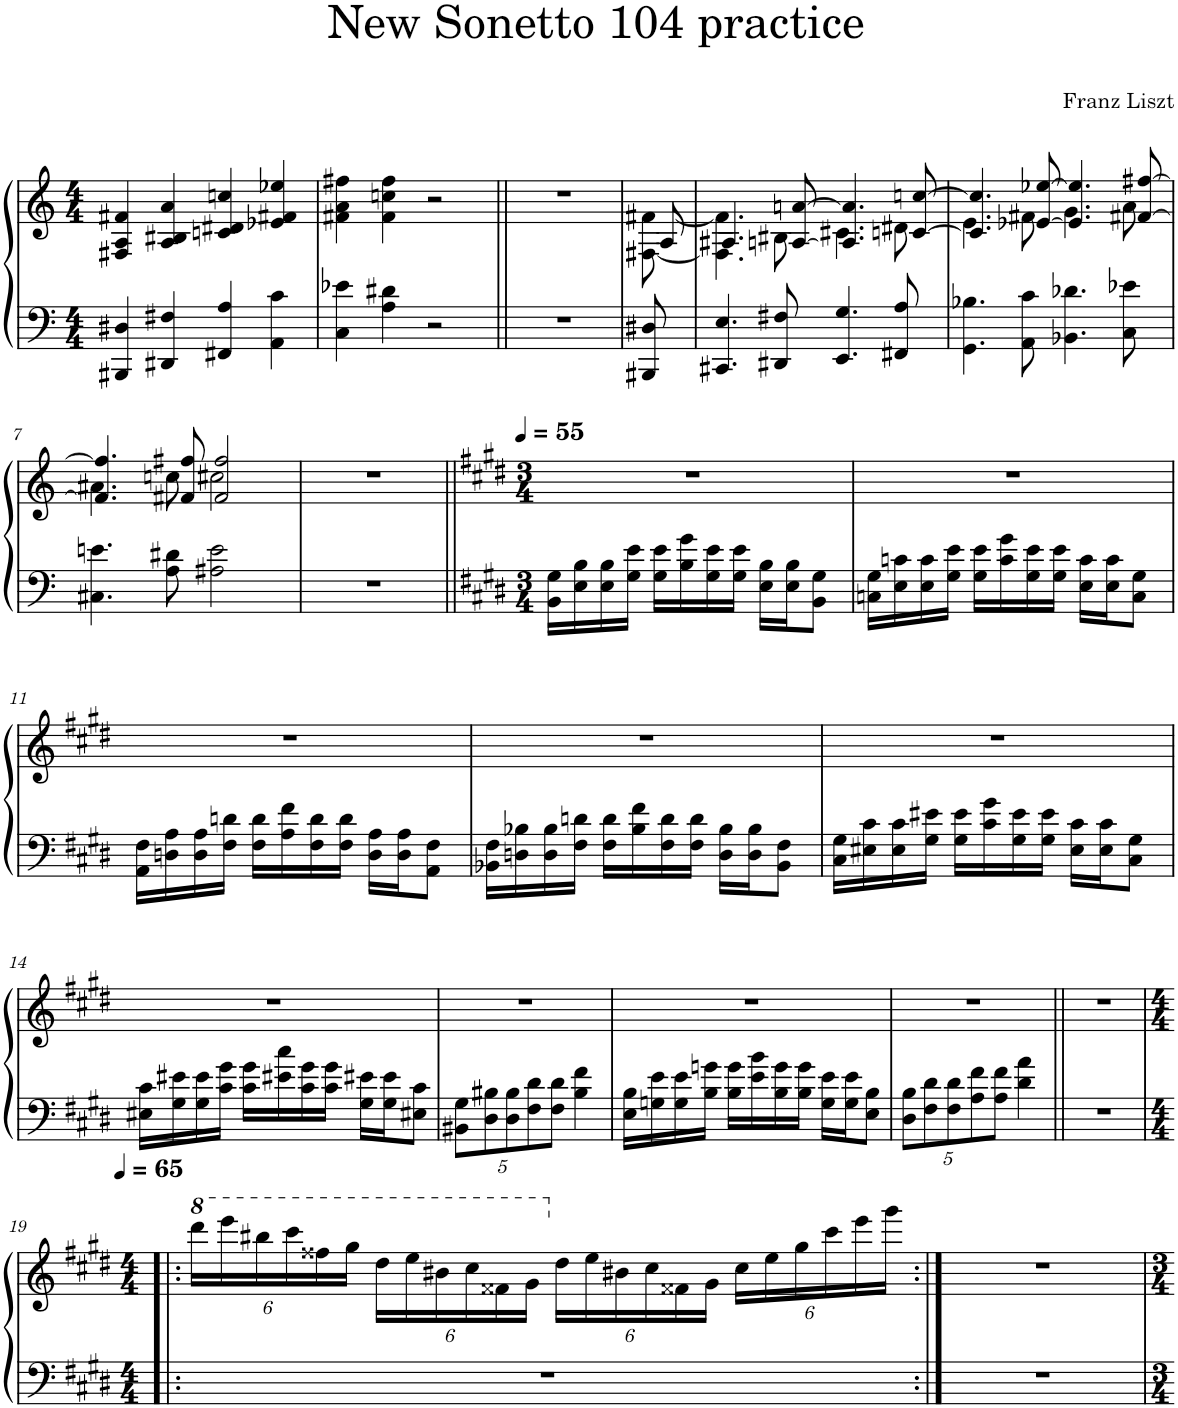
**kern	**kern
*part1	*part1
*staff2	*staff1
*I"Piano	*
*I'Pno.	*
*clefF4	*clefG2
*k[]	*k[]
*M4/4	*M4/4
=1	=1
4BBB#X/ 4D#X/	4F#X/ 4A/ 4f#X/
4DD#X/ 4F#X/	4A/ 4B#X/ 4a/
4FF#X/ 4A/	4cn/ 4d#X/ 4ccn/
4AA\ 4c\	4e-X/ 4f#X/ 4ee-X/
=2	=2
4C\ 4e-X\	4f#X\ 4a\ 4ff#X\
4A\ 4d#X\	4f#\ 4ccn\ 4ff#\
2r	2r
=3||	=3||
1r	1r
=4	=4
*	*^
8BBB#X/ 8D#X/	8A/	[8F#X\ [8f#X\
=5	=5	=5
4.CC#X/ 4.E/	4.A#X/	4.F#\] 4.f#\]
8DD#X/ 8F#X/	[8An/ [8an/	8B#X\
4.EE/ 4.G/	4.A/] 4.a/]	4.c#X\
8FF#X/ 8A/	[8cn/ [8ccn/	8d#X\
=6	=6	=6
4.GG\ 4.B-X\	4.c/] 4.cc/]	4.e\
8AA\ 8c\	[8e-X/ [8ee-X/	8f#X\
4.BB-X\ 4.d-X\	4.e-/] 4.ee-/]	4.g\
8C\ 8e-X\	[8f#X/ [8ff#X/	8a\
!!LO:LB:g=z	!!
=7	=7	=7
4.C#X\ 4.en\	4.f#/] 4.ff#/]	4.a#X\
8A\ 8d#X\	8f#X/ 8ff#X/	8ccn\
2A#X\ 2e\	2f#/ 2ff#/	2cc#X\
*	*v	*v
=8	=8
1r	1r
=9||	=9||
*k[f#c#g#d#]	*k[f#c#g#d#]
*M3/4	*M3/4
*	*MM55
16BB\ 16G#\LL	2.r
16E\ 16B\	.
16E\ 16B\	.
16G#\ 16e\JJ	.
16G#\ 16e\LL	.
16B\ 16g#\	.
16G#\ 16e\	.
16G#\ 16e\JJ	.
16E\ 16B\LL	.
16E\ 16B\J	.
8BB\ 8G#\J	.
=10	=10
16Cn\ 16G#\LL	2.r
16E\ 16cn\	.
16E\ 16c\	.
16G#\ 16e\JJ	.
16G#\ 16e\LL	.
16c\ 16g#\	.
16G#\ 16e\	.
16G#\ 16e\JJ	.
16E\ 16c\LL	.
16E\ 16c\J	.
8C\ 8G#\J	.
!!LO:LB:g=z
=11	=11
16AA\ 16F#\LL	2.r
16Dn\ 16A\	.
16D\ 16A\	.
16F#\ 16dn\JJ	.
16F#\ 16d\LL	.
16A\ 16f#\	.
16F#\ 16d\	.
16F#\ 16d\JJ	.
16D\ 16A\LL	.
16D\ 16A\J	.
8AA\ 8F#\J	.
=12	=12
16BB-X\ 16F#\LL	2.r
16Dn\ 16B-X\	.
16D\ 16B-\	.
16F#\ 16dn\JJ	.
16F#\ 16d\LL	.
16B-\ 16f#\	.
16F#\ 16d\	.
16F#\ 16d\JJ	.
16D\ 16B-\LL	.
16D\ 16B-\J	.
8BB-\ 8F#\J	.
=13	=13
16C#\ 16G#\LL	2.r
16E#X\ 16c#\	.
16E#\ 16c#\	.
16G#\ 16e#X\JJ	.
16G#\ 16e#\LL	.
16c#\ 16g#\	.
16G#\ 16e#\	.
16G#\ 16e#\JJ	.
16E#\ 16c#\LL	.
16E#\ 16c#\J	.
8C#\ 8G#\J	.
!!LO:LB:g=z
=14	=14
16E#X\ 16c#\LL	2.r
16G#\ 16e#X\	.
16G#\ 16e#\	.
16c#\ 16g#\JJ	.
16c#\ 16g#\LL	.
16e#X\ 16cc#\	.
16c#\ 16g#\	.
16c#\ 16g#\JJ	.
16G#\ 16e#X\LL	.
16G#\ 16e#\J	.
8E#X\ 8c#\J	.
=15	=15
*Xbrackettup	*
10BB#X\ 10G#\L	2.r
10D#\ 10B#X\	.
10D#\ 10B#\	.
10F#\ 10d#\	.
10F#\ 10d#\J	.
4B#\ 4f#\	.
=16	=16
16E\ 16B\LL	2.r
16Gn\ 16e\	.
16G\ 16e\	.
16B\ 16gn\JJ	.
16B\ 16g\LL	.
16e\ 16b\	.
16B\ 16g\	.
16B\ 16g\JJ	.
16G\ 16e\LL	.
16G\ 16e\J	.
8E\ 8B\J	.
=17	=17
10D#\ 10B\L	2.r
10F#\ 10d#\	.
10F#\ 10d#\	.
10A\ 10f#\	.
10A\ 10f#\J	.
4d#\ 4a\	.
=18||	=18||
2.r	2.r
!!LO:LB:g=z
=19!|:	=19!|:
*M4/4	*M4/4
*	*8va
*	*Xbrackettup
*	*MM65
1r	24dddd#\LL
.	24eeee\
.	24bbb#X\
.	24cccc#\
.	24fff##X\
.	24ggg#\JJ
.	24ddd#\LL
.	24eee\
.	24bb#X\
.	24ccc#\
.	24ff##X\
.	24gg#\JJ
*	*X8va
.	24dd#\LL
.	24ee\
.	24b#X\
.	24cc#\
.	24f##X\
.	24g#\JJ
.	24cc#\LL
.	24ee\
.	24gg#\
.	24ccc#\
.	24eee\
.	24ggg#\JJ
=20:|!	=20:|!
1r	1r
=	=
*-	*-
